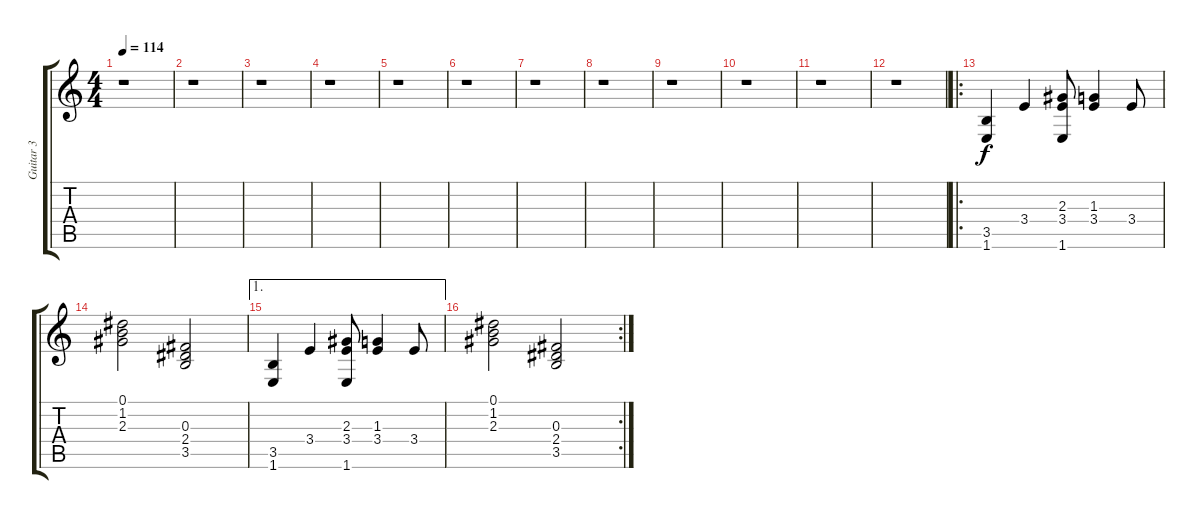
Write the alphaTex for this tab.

\track ("Guitar 3" "Guitar 3") {instrument electricguitarclean}
\staff {score tabs}
\tuning (Eb4 Bb3 Gb3 Db3 Ab2 Eb2) {hide}
\ts (4 4)
\tempo 114
\clef g2
\ks c
r.1{dy f} |
r.1 |
r.1 |
r.1 |
r.1 |
r.1 |
r.1 |
r.1 |
r.1 |
r.1 |
r.1 |
r.1 |
\ro
(3.5 1.6).4 3.4.4 (2.3 3.4 1.6).8 (1.3 3.4).4 3.4.8 |
(0.1 1.2 2.3).2 (0.3 2.4 3.5).2 |
\ae 1
(3.5 1.6).4 3.4.4 (2.3 3.4 1.6).8 (1.3 3.4).4 3.4.8 |
\rc 2
(0.1 1.2 2.3).2 (0.3 2.4 3.5).2
